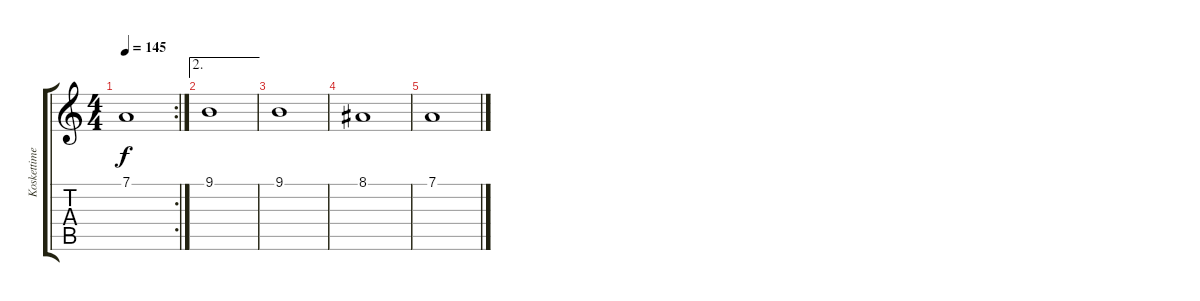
\track ("Koskettimet 4" "Koskettime") {instrument tubularbells}
\staff {score tabs}
\tuning (D4 A3 F3 C3 G2 D2) {hide}
\rc 2
\ts (4 4)
\tempo 145
\clef g2
\ks c
7.1.1{dy f} |
\ae 2
9.1.1{volume 8} |
9.1.1 |
8.1.1{volume 0} |
7.1.1
